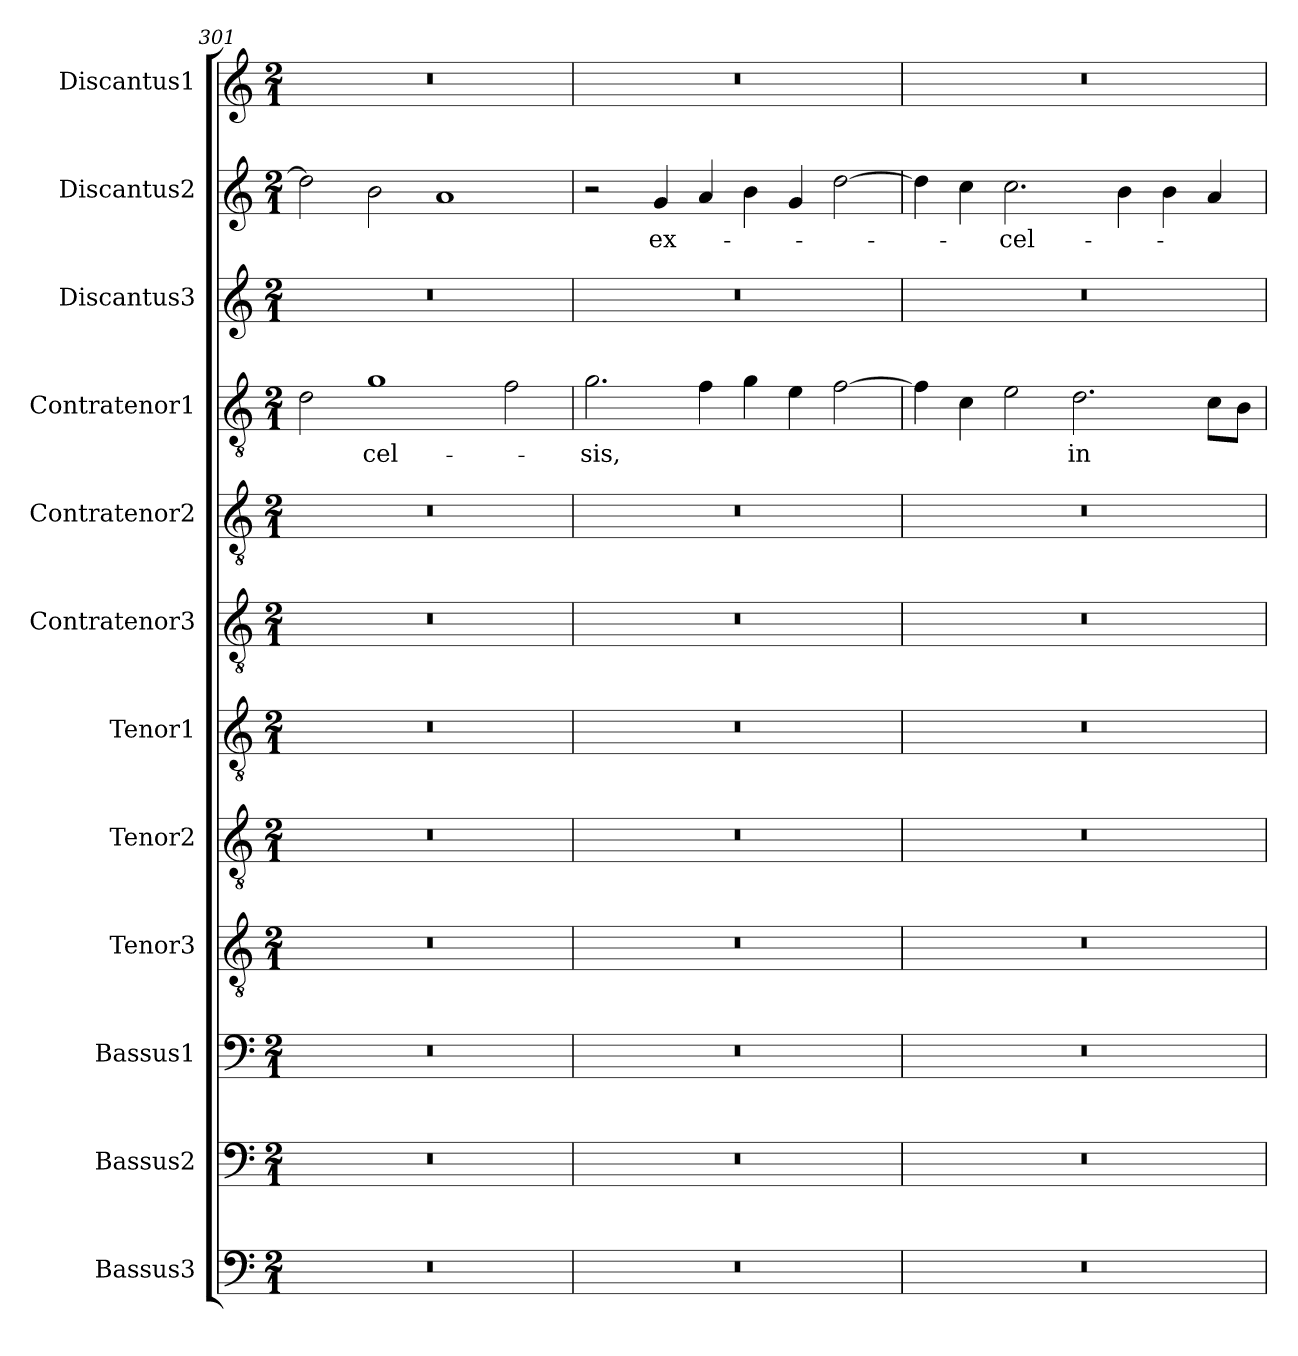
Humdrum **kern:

**kern	**kern	**kern	**kern	**kern	**kern	**kern	**kern	**kern	**text	**kern	**kern	**text	**kern
*part12	*part11	*part10	*part9	*part8	*part7	*part6	*part5	*part4	*part4	*part3	*part2	*part2	*part1
*staff12	*staff11	*staff10	*staff9	*staff8	*staff7	*staff6	*staff5	*staff4	*staff4	*staff3	*staff2	*staff2	*staff1
*I"Bassus3	*I"Bassus2	*I"Bassus1	*I"Tenor3	*I"Tenor2	*I"Tenor1	*I"Contratenor3	*I"Contratenor2	*I"Contratenor1	*	*I"Discantus3	*I"Discantus2	*	*I"Discantus1
*I'B3	*I'B2	*I'B1	*I'T3	*I'T2	*I'T1	*I'Ct3	*I'Ct2	*I'Ct1	*	*I'D3	*I'D2	*	*I'D1
*clefF4	*clefF4	*clefF4	*clefGv2	*clefGv2	*clefGv2	*clefGv2	*clefGv2	*clefGv2	*	*clefG2	*clefG2	*	*clefG2
*k[]	*k[]	*k[]	*k[]	*k[]	*k[]	*k[]	*k[]	*k[]	*	*k[]	*k[]	*	*k[]
*M2/1	*M2/1	*M2/1	*M2/1	*M2/1	*M2/1	*M2/1	*M2/1	*M2/1	*	*M2/1	*M2/1	*	*M2/1
=301	=301	=301	=301	=301	=301	=301	=301	=301	=301	=301	=301	=301	=301
0r	0r	0r	0r	0r	0r	0r	0r	2d\	.	0r	2dd\]	.	0r
.	.	.	.	.	.	.	.	1g\	-cel-	.	2b\	.	.
.	.	.	.	.	.	.	.	.	.	.	1a/	.	.
.	.	.	.	.	.	.	.	2f\	.	.	.	.	.
=302	=302	=302	=302	=302	=302	=302	=302	=302	=302	=302	=302	=302	=302
0r	0r	0r	0r	0r	0r	0r	0r	2.g\	-sis,	0r	2r	.	0r
.	.	.	.	.	.	.	.	.	.	.	4g/	ex-	.
.	.	.	.	.	.	.	.	4f\	.	.	4a/	.	.
.	.	.	.	.	.	.	.	4g\	.	.	4b\	.	.
.	.	.	.	.	.	.	.	4e\	.	.	4g/	.	.
.	.	.	.	.	.	.	.	[2f\	.	.	[2dd\	.	.
=303	=303	=303	=303	=303	=303	=303	=303	=303	=303	=303	=303	=303	=303
0r	0r	0r	0r	0r	0r	0r	0r	4f\]	.	0r	4dd\]	.	0r
.	.	.	.	.	.	.	.	4c\	.	.	4cc\	.	.
.	.	.	.	.	.	.	.	2e\	.	.	2.cc\	-cel-	.
.	.	.	.	.	.	.	.	2.d\	in	.	.	.	.
.	.	.	.	.	.	.	.	.	.	.	4b\	.	.
.	.	.	.	.	.	.	.	.	.	.	4b\	.	.
.	.	.	.	.	.	.	.	8c\L	.	.	4a/	.	.
.	.	.	.	.	.	.	.	8B\J	.	.	.	.	.
=	=	=	=	=	=	=	=	=	=	=	=	=	=
*-	*-	*-	*-	*-	*-	*-	*-	*-	*-	*-	*-	*-	*-
